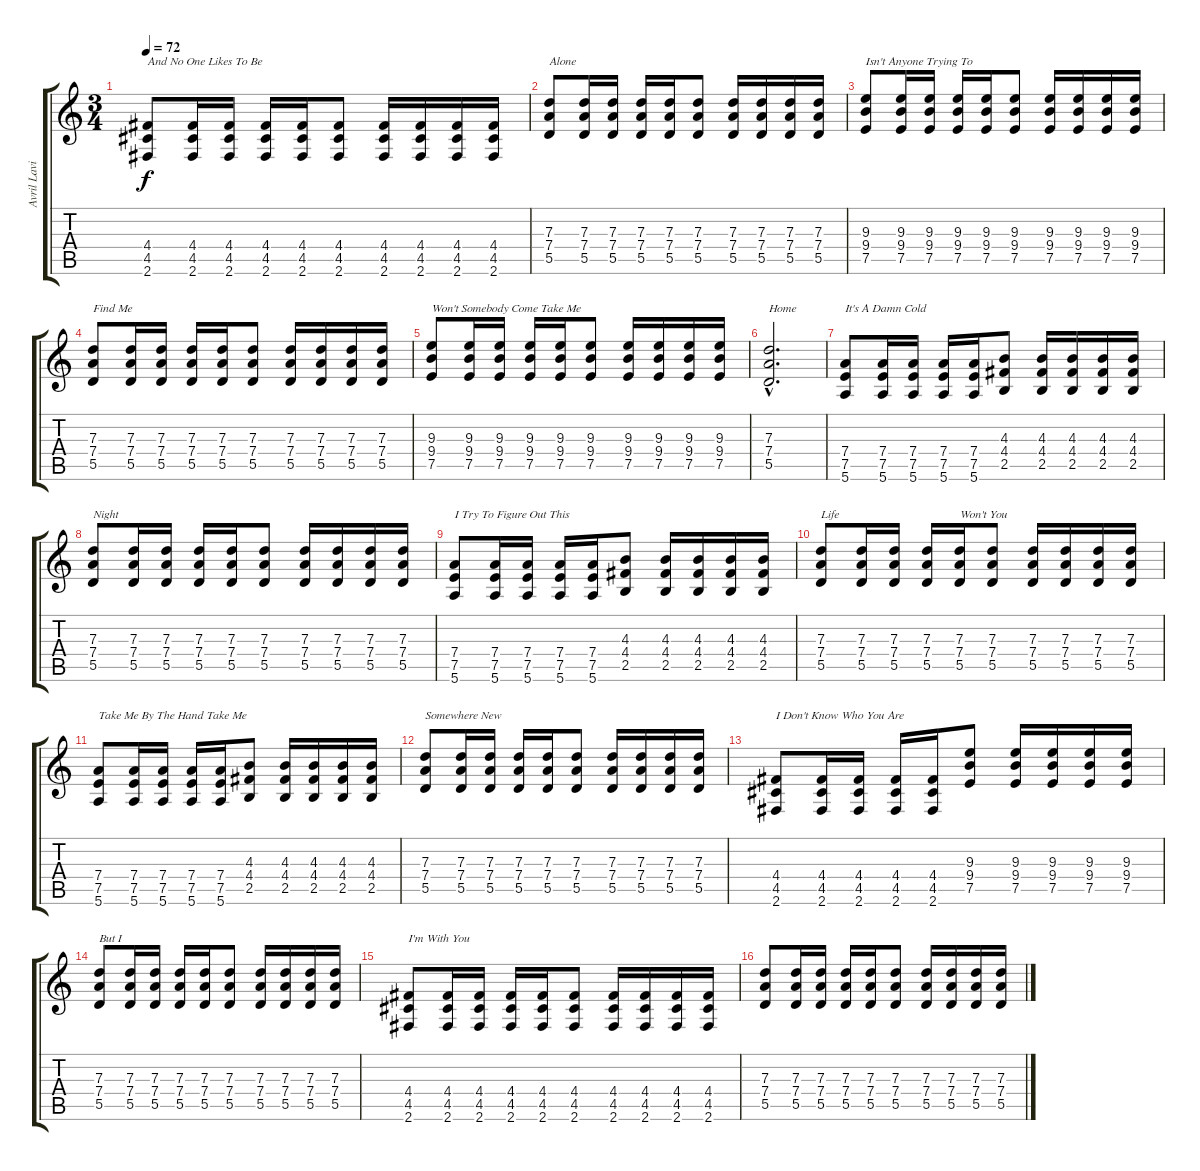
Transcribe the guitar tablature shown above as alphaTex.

\track ("Avril Lavigne" "Avril Lavi") {instrument acousticguitarsteel}
\staff {score tabs}
\tuning (E4 B3 G3 D3 A2 E2) {hide}
\ts (3 4)
\tempo 72
\clef g2
\ks c
(4.4 4.5 2.6).8{txt "And No One Likes To Be" dy f} (4.4 4.5 2.6).16 (4.4 4.5 2.6).16 (4.4 4.5 2.6).16 (4.4 4.5 2.6).16 (4.4 4.5 2.6).8 (4.4 4.5 2.6).16 (4.4 4.5 2.6).16 (4.4 4.5 2.6).16 (4.4 4.5 2.6).16 |
(7.3 7.4 5.5).8{txt "Alone"} (7.3 7.4 5.5).16 (7.3 7.4 5.5).16 (7.3 7.4 5.5).16 (7.3 7.4 5.5).16 (7.3 7.4 5.5).8 (7.3 7.4 5.5).16 (7.3 7.4 5.5).16 (7.3 7.4 5.5).16 (7.3 7.4 5.5).16 |
(9.3 9.4 7.5).8{txt "Isn't Anyone Trying To"} (9.3 9.4 7.5).16 (9.3 9.4 7.5).16 (9.3 9.4 7.5).16 (9.3 9.4 7.5).16 (9.3 9.4 7.5).8 (9.3 9.4 7.5).16 (9.3 9.4 7.5).16 (9.3 9.4 7.5).16 (9.3 9.4 7.5).16 |
(7.3 7.4 5.5).8{txt "Find Me"} (7.3 7.4 5.5).16 (7.3 7.4 5.5).16 (7.3 7.4 5.5).16 (7.3 7.4 5.5).16 (7.3 7.4 5.5).8 (7.3 7.4 5.5).16 (7.3 7.4 5.5).16 (7.3 7.4 5.5).16 (7.3 7.4 5.5).16 |
(9.3 9.4 7.5).8{txt "Won't Somebody Come Take Me"} (9.3 9.4 7.5).16 (9.3 9.4 7.5).16 (9.3 9.4 7.5).16 (9.3 9.4 7.5).16 (9.3 9.4 7.5).8 (9.3 9.4 7.5).16 (9.3 9.4 7.5).16 (9.3 9.4 7.5).16 (9.3 9.4 7.5).16 |
(7.3{hac} 7.4{hac} 5.5{hac}).2{d txt "Home"} |
(7.4 7.5 5.6).8{txt "It's A Damn Cold"} (7.4 7.5 5.6).16 (7.4 7.5 5.6).16 (7.4 7.5 5.6).16 (7.4 7.5 5.6).16 (4.3 4.4 2.5).8 (4.3 4.4 2.5).16 (4.3 4.4 2.5).16 (4.3 4.4 2.5).16 (4.3 4.4 2.5).16 |
(7.3 7.4 5.5).8{txt "Night"} (7.3 7.4 5.5).16 (7.3 7.4 5.5).16 (7.3 7.4 5.5).16 (7.3 7.4 5.5).16 (7.3 7.4 5.5).8 (7.3 7.4 5.5).16 (7.3 7.4 5.5).16 (7.3 7.4 5.5).16 (7.3 7.4 5.5).16 |
(7.4 7.5 5.6).8{txt "I Try To Figure Out This"} (7.4 7.5 5.6).16 (7.4 7.5 5.6).16 (7.4 7.5 5.6).16 (7.4 7.5 5.6).16 (4.3 4.4 2.5).8 (4.3 4.4 2.5).16 (4.3 4.4 2.5).16 (4.3 4.4 2.5).16 (4.3 4.4 2.5).16 |
(7.3 7.4 5.5).8{txt "Life"} (7.3 7.4 5.5).16 (7.3 7.4 5.5).16 (7.3 7.4 5.5).16 (7.3 7.4 5.5).16{txt "Won't You"} (7.3 7.4 5.5).8 (7.3 7.4 5.5).16 (7.3 7.4 5.5).16 (7.3 7.4 5.5).16 (7.3 7.4 5.5).16 |
(7.4 7.5 5.6).8{txt "Take Me By The Hand Take Me"} (7.4 7.5 5.6).16 (7.4 7.5 5.6).16 (7.4 7.5 5.6).16 (7.4 7.5 5.6).16 (4.3 4.4 2.5).8 (4.3 4.4 2.5).16 (4.3 4.4 2.5).16 (4.3 4.4 2.5).16 (4.3 4.4 2.5).16 |
(7.3 7.4 5.5).8{txt "Somewhere New"} (7.3 7.4 5.5).16 (7.3 7.4 5.5).16 (7.3 7.4 5.5).16 (7.3 7.4 5.5).16 (7.3 7.4 5.5).8 (7.3 7.4 5.5).16 (7.3 7.4 5.5).16 (7.3 7.4 5.5).16 (7.3 7.4 5.5).16 |
(4.4 4.5 2.6).8{txt "I Don't Know Who You Are"} (4.4 4.5 2.6).16 (4.4 4.5 2.6).16 (4.4 4.5 2.6).16 (4.4 4.5 2.6).16 (9.3 9.4 7.5).8 (9.3 9.4 7.5).16 (9.3 9.4 7.5).16 (9.3 9.4 7.5).16 (9.3 9.4 7.5).16 |
(7.3 7.4 5.5).8{txt "But I"} (7.3 7.4 5.5).16 (7.3 7.4 5.5).16 (7.3 7.4 5.5).16 (7.3 7.4 5.5).16 (7.3 7.4 5.5).8 (7.3 7.4 5.5).16 (7.3 7.4 5.5).16 (7.3 7.4 5.5).16 (7.3 7.4 5.5).16 |
(4.4 4.5 2.6).8{txt "I'm With You"} (4.4 4.5 2.6).16 (4.4 4.5 2.6).16 (4.4 4.5 2.6).16 (4.4 4.5 2.6).16 (4.4 4.5 2.6).8 (4.4 4.5 2.6).16 (4.4 4.5 2.6).16 (4.4 4.5 2.6).16 (4.4 4.5 2.6).16 |
(7.3 7.4 5.5).8 (7.3 7.4 5.5).16 (7.3 7.4 5.5).16 (7.3 7.4 5.5).16 (7.3 7.4 5.5).16 (7.3 7.4 5.5).8 (7.3 7.4 5.5).16 (7.3 7.4 5.5).16 (7.3 7.4 5.5).16 (7.3 7.4 5.5).16
